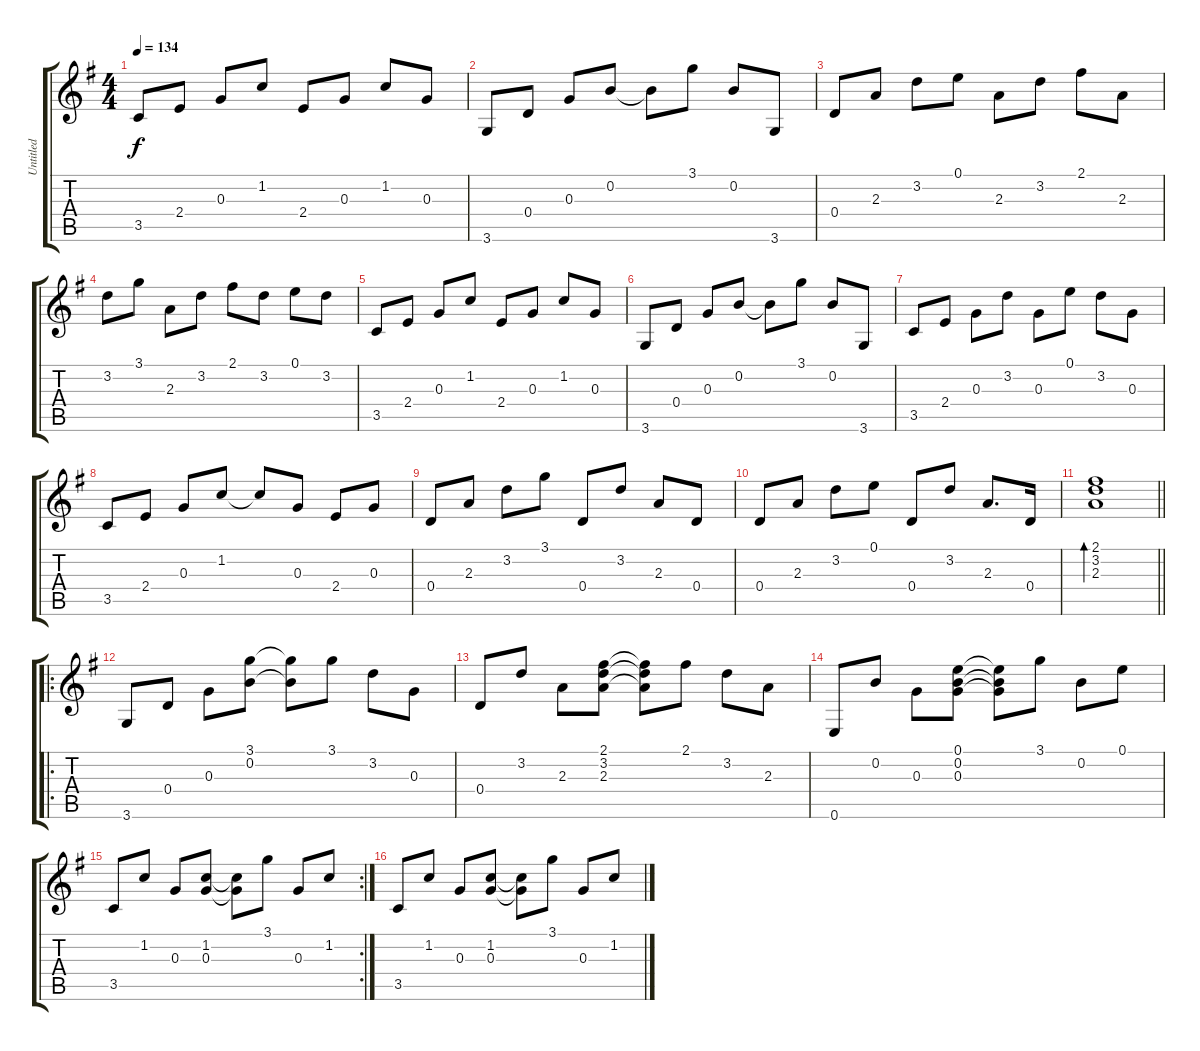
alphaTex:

\track ("Untitled" "Untitled") {instrument acousticguitarsteel}
\staff {score tabs}
\tuning (E4 B3 G3 D3 A2 E2) {hide}
\ts (4 4)
\tempo 134
\clef g2
\ks g
3.5.8{dy f} 2.4.8 0.3.8 1.2.8 2.4.8 0.3.8 1.2.8 0.3.8 |
3.6.8 0.4.8 0.3.8 0.2.8 0.2{t}.8 3.1.8 0.2.8 3.6.8 |
0.4.8 2.3.8 3.2.8 0.1.8 2.3.8 3.2.8 2.1.8 2.3.8 |
3.2.8 3.1.8 2.3.8 3.2.8 2.1.8 3.2.8 0.1.8 3.2.8 |
3.5.8 2.4.8 0.3.8 1.2.8 2.4.8 0.3.8 1.2.8 0.3.8 |
3.6.8 0.4.8 0.3.8 0.2.8 0.2{t}.8 3.1.8 0.2.8 3.6.8 |
3.5.8 2.4.8 0.3.8 3.2.8 0.3.8 0.1.8 3.2.8 0.3.8 |
3.5.8 2.4.8 0.3.8 1.2.8 1.2{t}.8 0.3.8 2.4.8 0.3.8 |
0.4.8 2.3.8 3.2.8 3.1.8 0.4.8 3.2.8 2.3.8 0.4.8 |
0.4.8 2.3.8 3.2.8 0.1.8 0.4.8 3.2.8 2.3.8{d} 0.4.16 |
\barLineRight lightlight
(2.1 3.2 2.3).1{bd 30} |
\ro
3.6.8 0.4.8 0.3.8 (3.1 0.2).8 (3.1{t} 0.2{t}).8 3.1.8 3.2.8 0.3.8 |
0.4.8 3.2.8 2.3.8 (2.1 3.2 2.3).8 (2.1{t} 3.2{t} 2.3{t}).8 2.1.8 3.2.8 2.3.8 |
0.6.8 0.2.8 0.3.8 (0.1 0.2 0.3).8 (0.1{t} 0.2{t} 0.3{t}).8 3.1.8 0.2.8 0.1.8 |
\rc 2
3.5.8 1.2.8 0.3.8 (1.2 0.3).8 (1.2{t} 0.3{t}).8 3.1.8 0.3.8 1.2.8 |
3.5.8 1.2.8 0.3.8 (1.2 0.3).8 (1.2{t} 0.3{t}).8 3.1.8 0.3.8 1.2.8
